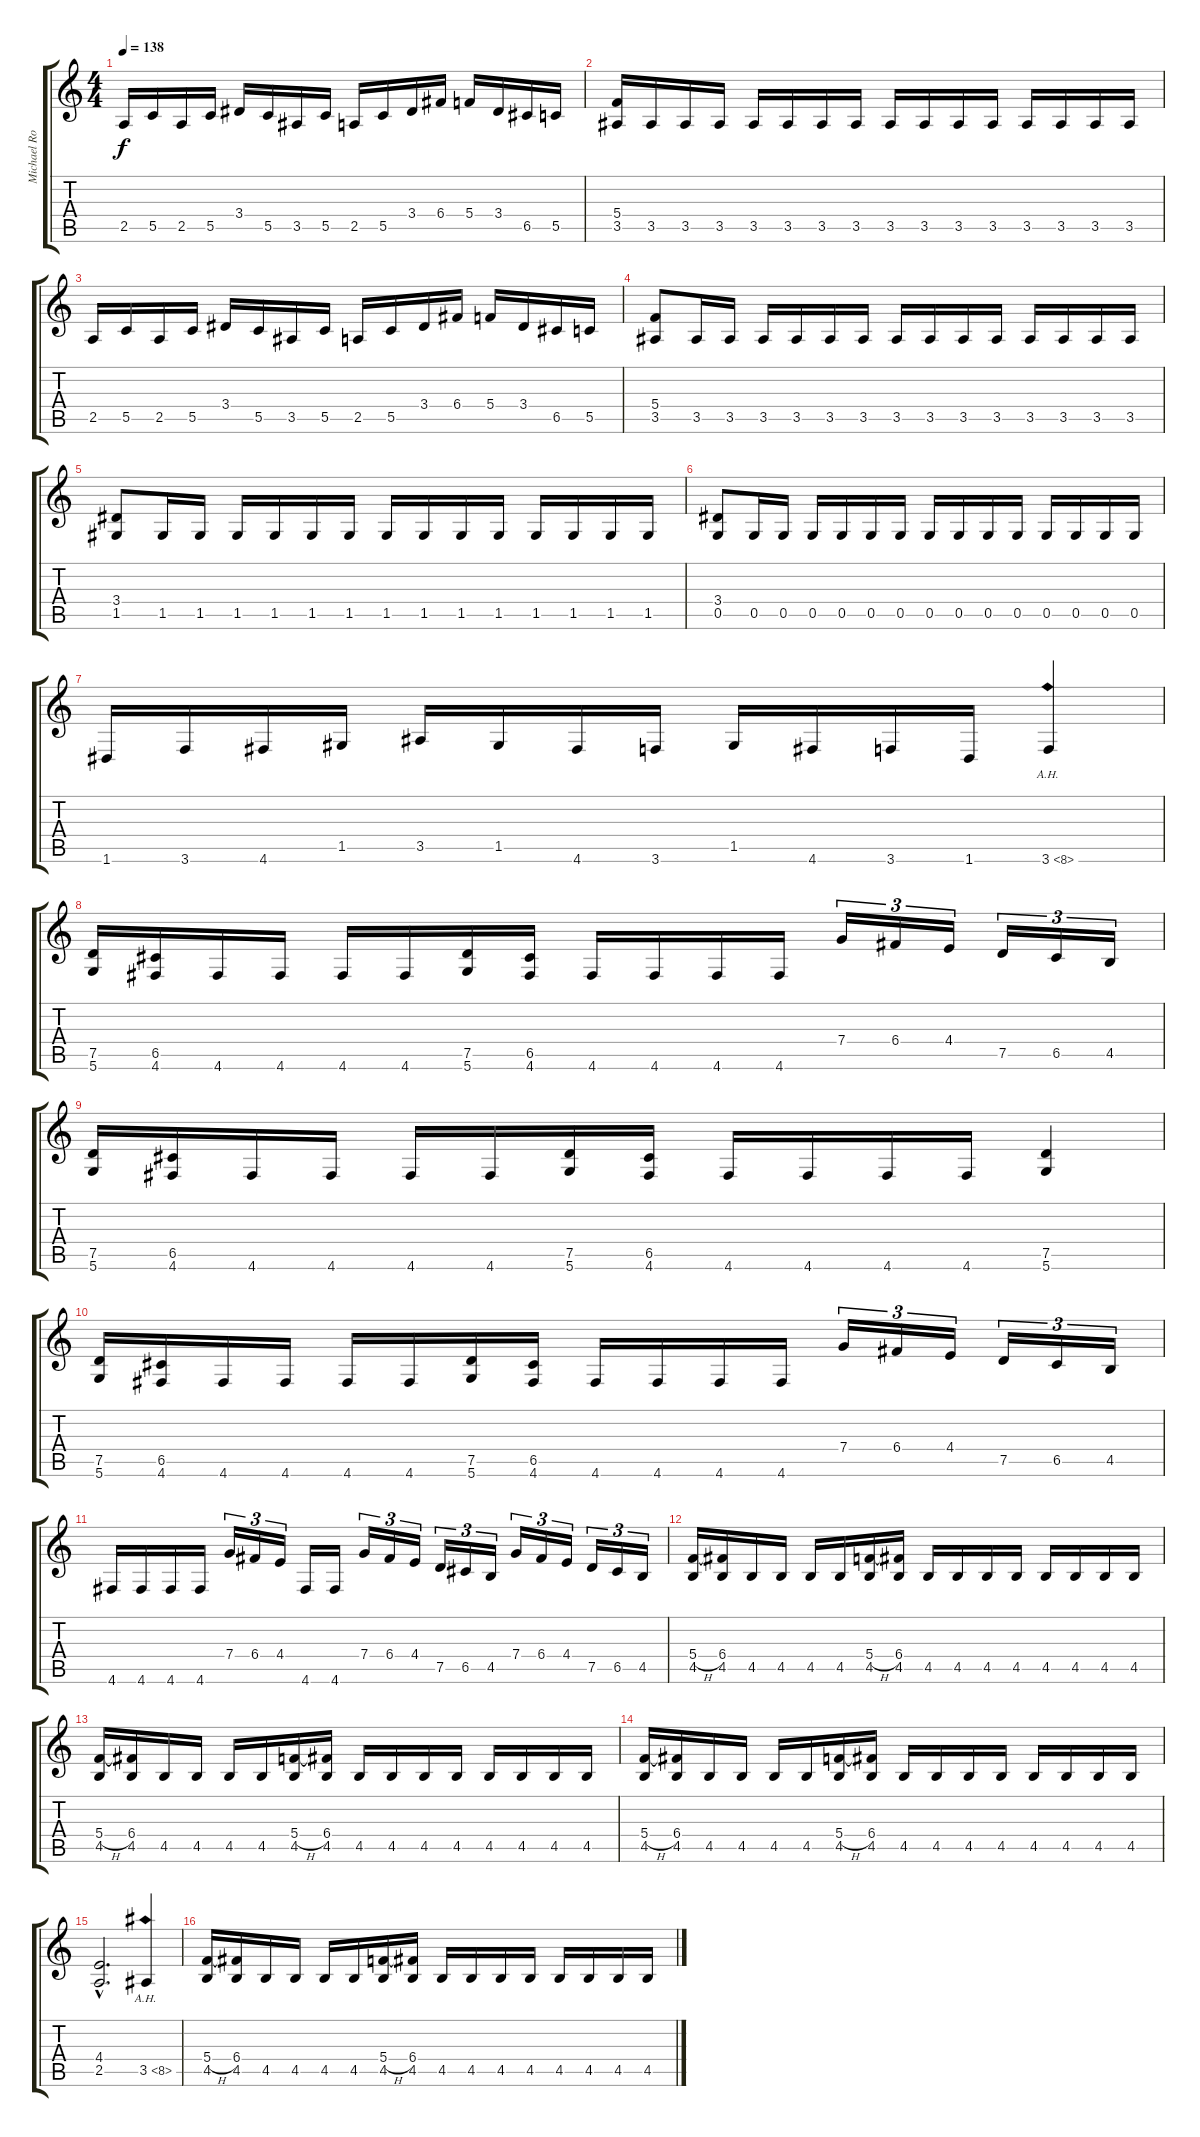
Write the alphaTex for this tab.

\track ("Michael Romeo" "Michael Ro") {instrument distortionguitar}
\staff {score tabs}
\tuning (D4 A3 F3 C3 G2 D2) {hide}
\ts (4 4)
\tempo 138
\clef g2
\ks c
2.5.16{dy f} 5.5.16 2.5.16 5.5.16 3.4.16 5.5.16 3.5.16 5.5.16 2.5.16 5.5.16 3.4.16 6.4.16 5.4.16 3.4.16 6.5.16 5.5.16 |
(5.4 3.5).16 3.5.16 3.5.16 3.5.16 3.5.16 3.5.16 3.5.16 3.5.16 3.5.16 3.5.16 3.5.16 3.5.16 3.5.16 3.5.16 3.5.16 3.5.16 |
2.5.16 5.5.16 2.5.16 5.5.16 3.4.16 5.5.16 3.5.16 5.5.16 2.5.16 5.5.16 3.4.16 6.4.16 5.4.16 3.4.16 6.5.16 5.5.16 |
(5.4 3.5).8 3.5.16 3.5.16 3.5.16 3.5.16 3.5.16 3.5.16 3.5.16 3.5.16 3.5.16 3.5.16 3.5.16 3.5.16 3.5.16 3.5.16 |
(3.4 1.5).8 1.5.16 1.5.16 1.5.16 1.5.16 1.5.16 1.5.16 1.5.16 1.5.16 1.5.16 1.5.16 1.5.16 1.5.16 1.5.16 1.5.16 |
(3.4 0.5).8 0.5.16 0.5.16 0.5.16 0.5.16 0.5.16 0.5.16 0.5.16 0.5.16 0.5.16 0.5.16 0.5.16 0.5.16 0.5.16 0.5.16 |
1.6.16 3.6.16 4.6.16 1.5.16 3.5.16 1.5.16 4.6.16 3.6.16 1.5.16 4.6.16 3.6.16 1.6.16 3.6{ah 5}.4 |
(7.5 5.6).16 (6.5 4.6).16 4.6.16 4.6.16 4.6.16 4.6.16 (7.5 5.6).16 (6.5 4.6).16 4.6.16 4.6.16 4.6.16 4.6.16 7.4.16{tu (3 2)} 6.4.16{tu (3 2)} 4.4.16{tu (3 2)} 7.5.16{tu (3 2)} 6.5.16{tu (3 2)} 4.5.16{tu (3 2)} |
(7.5 5.6).16 (6.5 4.6).16 4.6.16 4.6.16 4.6.16 4.6.16 (7.5 5.6).16 (6.5 4.6).16 4.6.16 4.6.16 4.6.16 4.6.16 (7.5 5.6).4 |
(7.5 5.6).16 (6.5 4.6).16 4.6.16 4.6.16 4.6.16 4.6.16 (7.5 5.6).16 (6.5 4.6).16 4.6.16 4.6.16 4.6.16 4.6.16 7.4.16{tu (3 2)} 6.4.16{tu (3 2)} 4.4.16{tu (3 2)} 7.5.16{tu (3 2)} 6.5.16{tu (3 2)} 4.5.16{tu (3 2)} |
4.6.16 4.6.16 4.6.16 4.6.16 7.4.16{tu (3 2)} 6.4.16{tu (3 2)} 4.4.16{tu (3 2)} 4.6.16 4.6.16 7.4.16{tu (3 2)} 6.4.16{tu (3 2)} 4.4.16{tu (3 2)} 7.5.16{tu (3 2)} 6.5.16{tu (3 2)} 4.5.16{tu (3 2)} 7.4.16{tu (3 2)} 6.4.16{tu (3 2)} 4.4.16{tu (3 2)} 7.5.16{tu (3 2)} 6.5.16{tu (3 2)} 4.5.16{tu (3 2)} |
(5.4{h} 4.5).16 (6.4 4.5).16 4.5.16 4.5.16 4.5.16 4.5.16 (5.4{h} 4.5).16 (6.4 4.5).16 4.5.16 4.5.16 4.5.16 4.5.16 4.5.16 4.5.16 4.5.16 4.5.16 |
(5.4{h} 4.5).16 (6.4 4.5).16 4.5.16 4.5.16 4.5.16 4.5.16 (5.4{h} 4.5).16 (6.4 4.5).16 4.5.16 4.5.16 4.5.16 4.5.16 4.5.16 4.5.16 4.5.16 4.5.16 |
(5.4{h} 4.5).16 (6.4 4.5).16 4.5.16 4.5.16 4.5.16 4.5.16 (5.4{h} 4.5).16 (6.4 4.5).16 4.5.16 4.5.16 4.5.16 4.5.16 4.5.16 4.5.16 4.5.16 4.5.16 |
(4.4{hac} 2.5{hac}).2{d} 3.5{ah 5}.4 |
(5.4{h} 4.5).16 (6.4 4.5).16 4.5.16 4.5.16 4.5.16 4.5.16 (5.4{h} 4.5).16 (6.4 4.5).16 4.5.16 4.5.16 4.5.16 4.5.16 4.5.16 4.5.16 4.5.16 4.5.16
